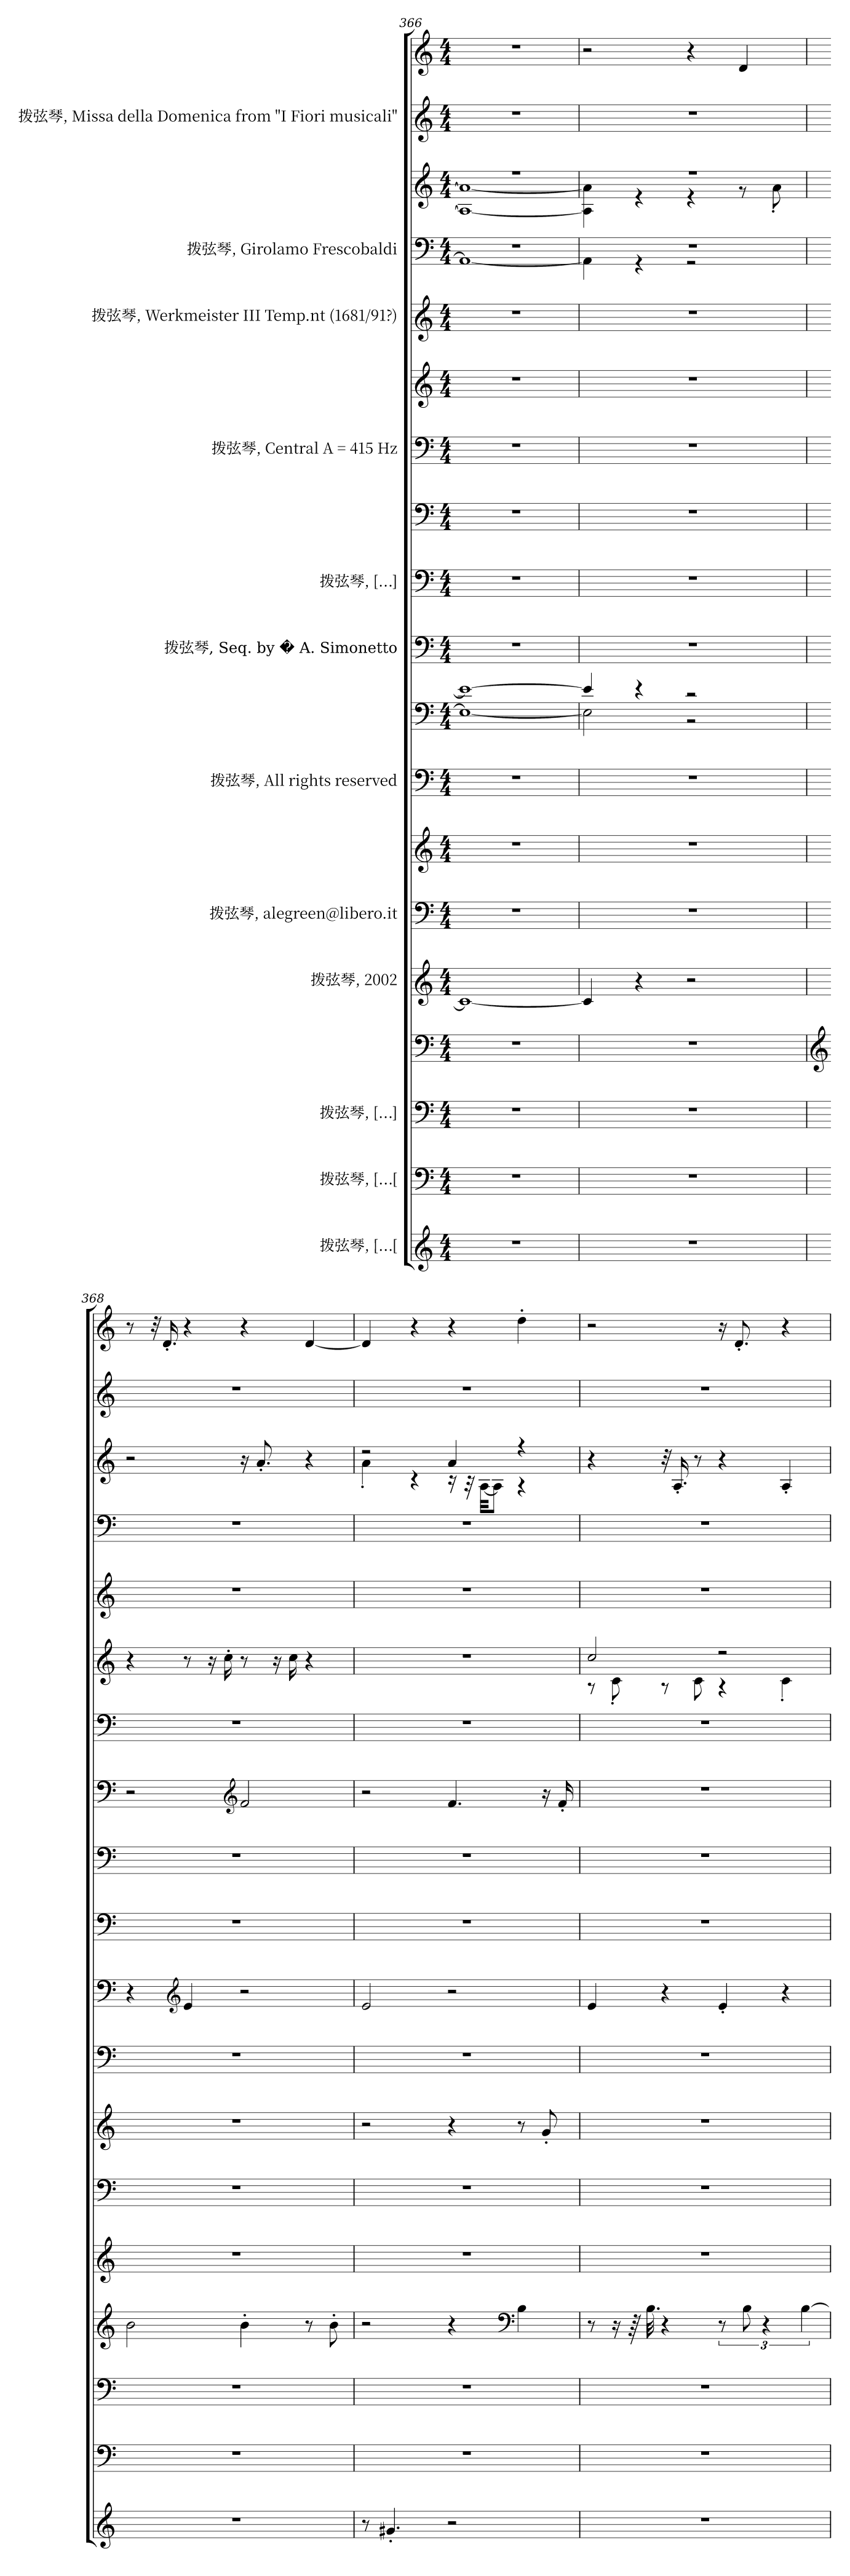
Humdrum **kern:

**kern	**kern	**kern	**kern	**kern	**kern	**kern	**kern	**kern	**kern	**kern	**kern	**kern	**kern	**kern	**kern	**kern	**kern	**kern
*part12	*part11	*part10	*part10	*part9	*part8	*part8	*part7	*part7	*part6	*part5	*part5	*part4	*part4	*part3	*part2	*part2	*part1	*part1
*staff19	*staff18	*staff17	*staff16	*staff15	*staff14	*staff13	*staff12	*staff11	*staff10	*staff9	*staff8	*staff7	*staff6	*staff5	*staff4	*staff3	*staff2	*staff1
*I"拨弦琴, [...[	*I"拨弦琴, [...[	*I"拨弦琴, [...]	*	*I"拨弦琴, 2002	*I"拨弦琴, alegreen@libero.it	*	*I"拨弦琴, All rights reserved	*	*I"拨弦琴, Seq. by � A. Simonetto	*I"拨弦琴, [...]	*	*I"拨弦琴, Central A = 415 Hz	*	*I"拨弦琴, Werkmeister III Temp.nt (1681/91?)	*I"拨弦琴, Girolamo Frescobaldi	*	*I"拨弦琴, Missa della Domenica from &quot;I Fiori musicali&quot;	*
*clefG2	*clefF4	*clefF4	*clefF4	*clefG2	*clefF4	*clefG2	*clefF4	*clefF4	*clefF4	*clefF4	*clefF4	*clefF4	*clefG2	*clefG2	*clefF4	*clefG2	*clefG2	*clefG2
*k[]	*k[]	*k[]	*k[]	*k[]	*k[]	*k[]	*k[]	*k[]	*k[]	*k[]	*k[]	*k[]	*k[]	*k[]	*k[]	*k[]	*k[]	*k[]
*M4/4	*M4/4	*M4/4	*M4/4	*M4/4	*M4/4	*M4/4	*M4/4	*M4/4	*M4/4	*M4/4	*M4/4	*M4/4	*M4/4	*M4/4	*M4/4	*M4/4	*M4/4	*M4/4
=366	=366	=366	=366	=366	=366	=366	=366	=366	=366	=366	=366	=366	=366	=366	=366	=366	=366	=366
*	*	*	*	*	*	*	*	*^	*	*	*	*	*	*	*^	*^	*	*
1r	1r	1r	1r	1c#_	1r	1r	1r	1e_	1E_	1r	1r	1r	1r	1r	1r	1r	1AA_	1r	1A_ 1a_	1r	1r
=367	=367	=367	=367	=367	=367	=367	=367	=367	=367	=367	=367	=367	=367	=367	=367	=367	=367	=367	=367	=367	=367
1r	1r	1r	1r	4c#/]	1r	1r	1r	4e/]	2E\]	1r	1r	1r	1r	1r	1r	1r	4AA\]	1r	4A\] 4a\]	1r	2r
.	.	.	.	4r	.	.	.	4r	.	.	.	.	.	.	.	.	4r	.	4r	.	.
.	.	.	.	2r	.	.	.	2r	2r	.	.	.	.	.	.	.	2r	.	4r	.	4r
.	.	.	.	.	.	.	.	.	.	.	.	.	.	.	.	.	.	.	8r	.	4d/
.	.	.	.	.	.	.	.	.	.	.	.	.	.	.	.	.	.	.	8a'\	.	.
*	*	*	*	*	*	*	*	*	*	*	*	*	*	*	*	*v	*v	*	*	*	*
*	*	*	*	*	*	*	*	*v	*v	*	*	*	*	*	*	*	*v	*v	*	*
!!LO:PB:g=z
=368	=368	=368	=368	=368	=368	=368	=368	=368	=368	=368	=368	=368	=368	=368	=368	=368	=368	=368
*	*	*	*clefG2	*	*	*	*	*	*	*	*	*	*	*	*	*	*	*
1r	1r	1r	2b\	1r	1r	1r	1r	4r	1r	1r	2r	1r	4r	1r	1r	2r	1r	8r
.	.	.	.	.	.	.	.	.	.	.	.	.	.	.	.	.	.	32r
.	.	.	.	.	.	.	.	.	.	.	.	.	.	.	.	.	.	16.d'/
*	*	*	*	*	*	*	*	*clefG2	*	*	*	*	*	*	*	*	*	*
.	.	.	.	.	.	.	.	4e/	.	.	.	.	8r	.	.	.	.	4r
.	.	.	.	.	.	.	.	.	.	.	.	.	16r	.	.	.	.	.
.	.	.	.	.	.	.	.	.	.	.	.	.	16cc'\	.	.	.	.	.
*	*	*	*	*	*	*	*	*	*	*	*clefG2	*	*	*	*	*	*	*
.	.	.	4b'\	.	.	.	.	2r	.	.	2f/	.	8r	.	.	16r	.	4r
.	.	.	.	.	.	.	.	.	.	.	.	.	.	.	.	8.a'/	.	.
.	.	.	.	.	.	.	.	.	.	.	.	.	16r	.	.	.	.	.
.	.	.	.	.	.	.	.	.	.	.	.	.	16cc\	.	.	.	.	.
.	.	.	8r	.	.	.	.	.	.	.	.	.	4r	.	.	4r	.	[4d/
.	.	.	8b'\	.	.	.	.	.	.	.	.	.	.	.	.	.	.	.
=369	=369	=369	=369	=369	=369	=369	=369	=369	=369	=369	=369	=369	=369	=369	=369	=369	=369	=369
*	*	*	*	*	*	*	*	*	*	*	*	*	*	*	*	*^	*	*
8r	1r	1r	2r	1r	1r	2r	1r	2e/	1r	1r	2r	1r	1r	1r	1r	2r	4a'\	1r	4d/]
4.g#X'/	.	.	.	.	.	.	.	.	.	.	.	.	.	.	.	.	.	.	.
.	.	.	.	.	.	.	.	.	.	.	.	.	.	.	.	.	4r	.	4r
2r	.	.	4r	.	.	4r	.	2r	.	.	4.f/	.	.	.	.	4a/	16r	.	4r
.	.	.	.	.	.	.	.	.	.	.	.	.	.	.	.	.	32r	.	.
.	.	.	.	.	.	.	.	.	.	.	.	.	.	.	.	.	[32A\KKL	.	.
.	.	.	.	.	.	.	.	.	.	.	.	.	.	.	.	.	8A\J]	.	.
*	*	*	*clefF4	*	*	*	*	*	*	*	*	*	*	*	*	*	*	*	*
.	.	.	4B\	.	.	8r	.	.	.	.	.	.	.	.	.	4r	4r	.	4dd'\
.	.	.	.	.	.	8g'/	.	.	.	.	16r	.	.	.	.	.	.	.	.
.	.	.	.	.	.	.	.	.	.	.	16f'/	.	.	.	.	.	.	.	.
*	*	*	*	*	*	*	*	*	*	*	*	*	*	*	*	*v	*v	*	*
=370	=370	=370	=370	=370	=370	=370	=370	=370	=370	=370	=370	=370	=370	=370	=370	=370	=370	=370
*	*	*	*	*	*	*	*	*	*	*	*	*	*^	*	*	*	*	*
1r	1r	1r	8r	1r	1r	1r	1r	4e/	1r	1r	1r	1r	2cc/	8r	1r	1r	4r	1r	2r
.	.	.	16r	.	.	.	.	.	.	.	.	.	.	8c'\	.	.	.	.	.
.	.	.	64r	.	.	.	.	.	.	.	.	.	.	.	.	.	.	.	.
.	.	.	32.B\	.	.	.	.	.	.	.	.	.	.	.	.	.	.	.	.
.	.	.	4r	.	.	.	.	4r	.	.	.	.	.	8r	.	.	32r	.	.
.	.	.	.	.	.	.	.	.	.	.	.	.	.	.	.	.	16.A'/	.	.
.	.	.	.	.	.	.	.	.	.	.	.	.	.	8c\	.	.	8r	.	.
.	.	.	12r	.	.	.	.	4e'/	.	.	.	.	2r	4r	.	.	4r	.	16r
.	.	.	.	.	.	.	.	.	.	.	.	.	.	.	.	.	.	.	8.d'/
.	.	.	12B\	.	.	.	.	.	.	.	.	.	.	.	.	.	.	.	.
.	.	.	6r	.	.	.	.	.	.	.	.	.	.	.	.	.	.	.	.
.	.	.	.	.	.	.	.	4r	.	.	.	.	.	4c'\	.	.	4A'/	.	4r
.	.	.	[6B\	.	.	.	.	.	.	.	.	.	.	.	.	.	.	.	.
*	*	*	*	*	*	*	*	*	*	*	*	*	*v	*v	*	*	*	*	*
=	=	=	=	=	=	=	=	=	=	=	=	=	=	=	=	=	=	=
*-	*-	*-	*-	*-	*-	*-	*-	*-	*-	*-	*-	*-	*-	*-	*-	*-	*-	*-
